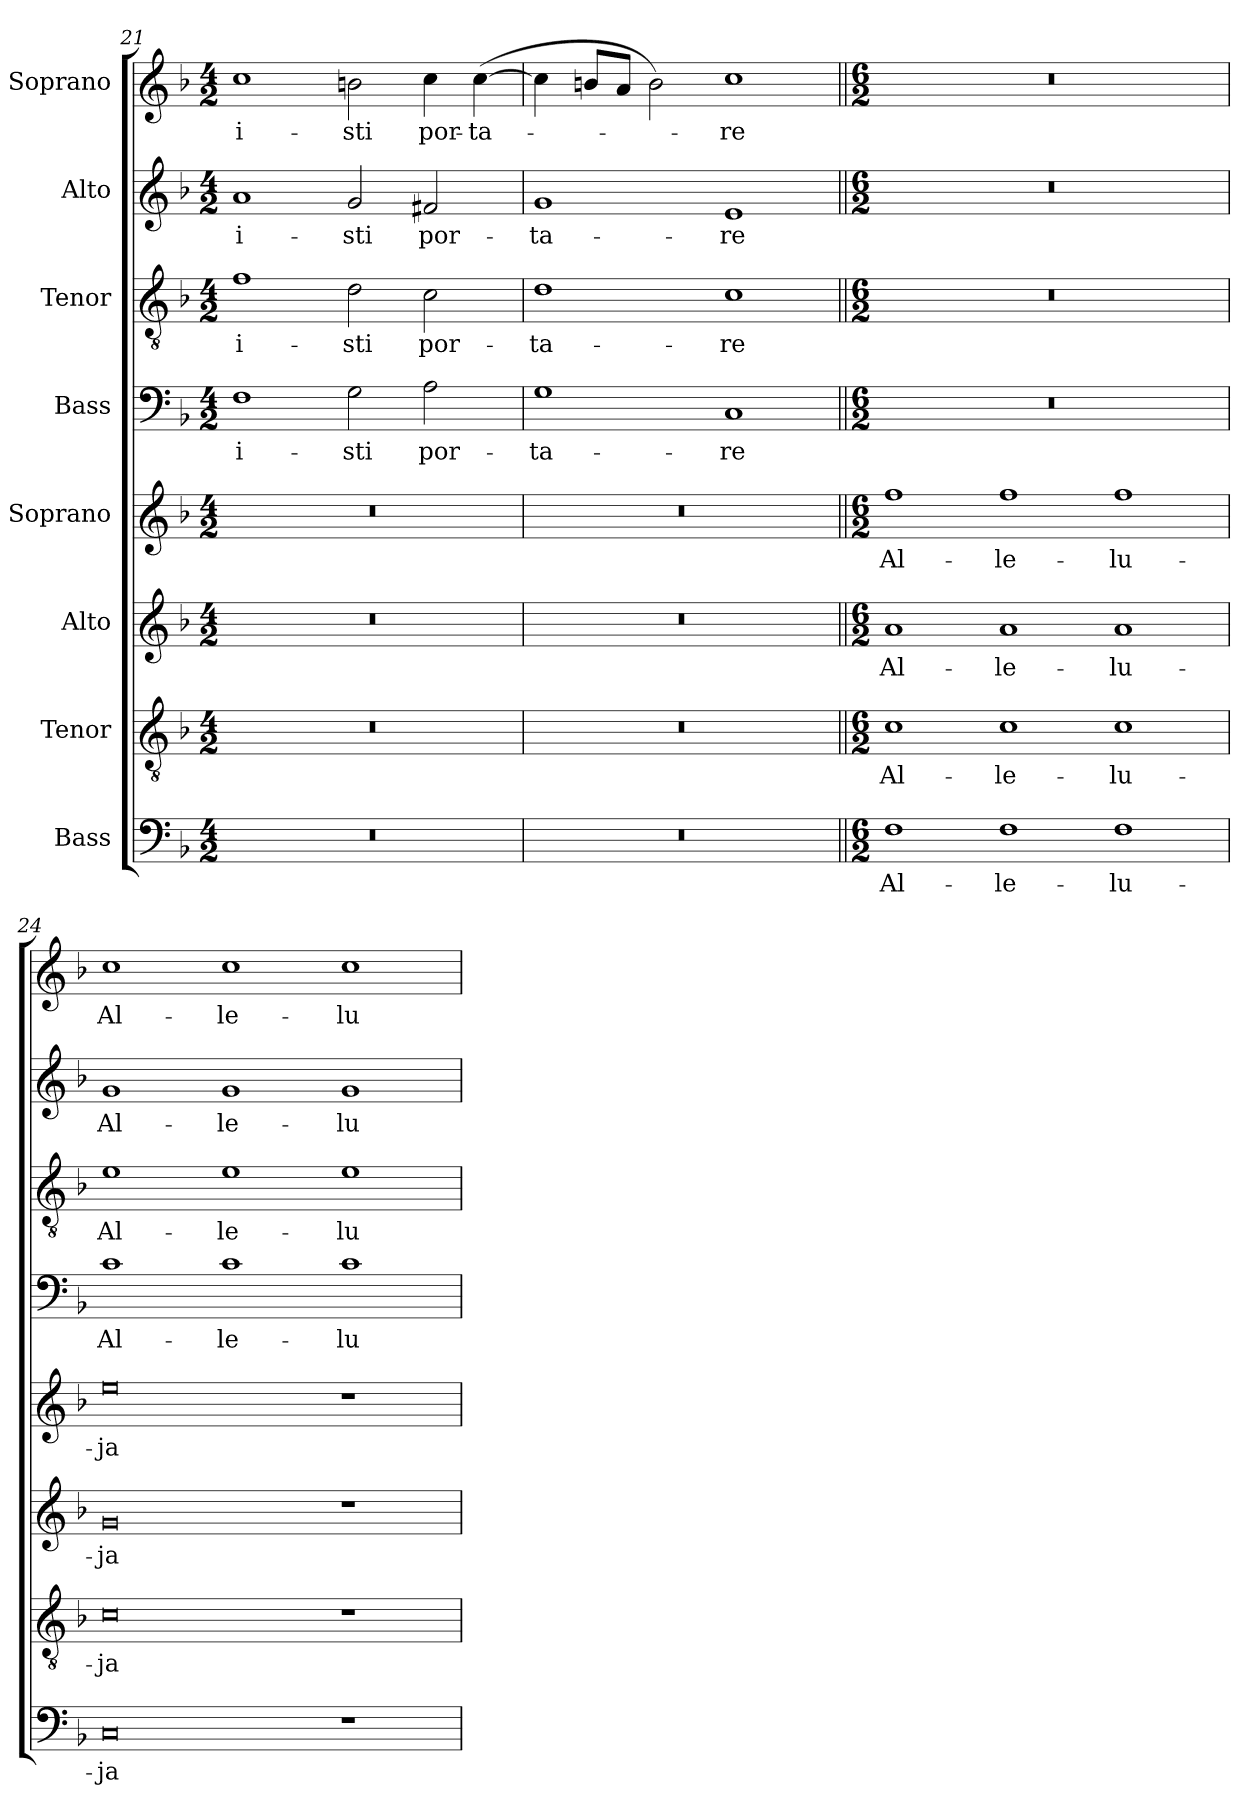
**kern	**text	**kern	**text	**kern	**text	**kern	**text	**kern	**text	**kern	**text	**kern	**text	**kern	**text
*part8	*part8	*part7	*part7	*part6	*part6	*part5	*part5	*part4	*part4	*part3	*part3	*part2	*part2	*part1	*part1
*staff8	*staff8	*staff7	*staff7	*staff6	*staff6	*staff5	*staff5	*staff4	*staff4	*staff3	*staff3	*staff2	*staff2	*staff1	*staff1
*I"Bass	*	*I"Tenor	*	*I"Alto	*	*I"Soprano	*	*I"Bass	*	*I"Tenor	*	*I"Alto	*	*I"Soprano	*
!!LO:PB:g=z
*clefF4	*	*clefGv2	*	*clefG2	*	*clefG2	*	*clefF4	*	*clefGv2	*	*clefG2	*	*clefG2	*
*k[b-]	*	*k[b-]	*	*k[b-]	*	*k[b-]	*	*k[b-]	*	*k[b-]	*	*k[b-]	*	*k[b-]	*
*F:	*	*F:	*	*F:	*	*F:	*	*F:	*	*F:	*	*F:	*	*F:	*
*M4/2	*	*M4/2	*	*M4/2	*	*M4/2	*	*M4/2	*	*M4/2	*	*M4/2	*	*M4/2	*
=21	=21	=21	=21	=21	=21	=21	=21	=21	=21	=21	=21	=21	=21	=21	=21
0r	.	0r	.	0r	.	0r	.	1F	-i-	1f	-i-	1a	-i-	1cc	-i-
.	.	.	.	.	.	.	.	2G\	-sti	2d\	-sti	2g/	-sti	2bn\	-sti
.	.	.	.	.	.	.	.	2A\	por-	2c\	por-	2f#X/	por-	4cc\	por-
.	.	.	.	.	.	.	.	.	.	.	.	.	.	([4cc\	-ta-
=22	=22	=22	=22	=22	=22	=22	=22	=22	=22	=22	=22	=22	=22	=22	=22
0r	.	0r	.	0r	.	0r	.	1G	-ta-	1d	-ta-	1g	-ta-	4cc\]	.
.	.	.	.	.	.	.	.	.	.	.	.	.	.	8bn/L	.
.	.	.	.	.	.	.	.	.	.	.	.	.	.	8a/J	.
.	.	.	.	.	.	.	.	.	.	.	.	.	.	2b\)	.
.	.	.	.	.	.	.	.	1C	-re	1c	-re	1e	-re	1cc	-re
=23||	=23||	=23||	=23||	=23||	=23||	=23||	=23||	=23||	=23||	=23||	=23||	=23||	=23||	=23||	=23||
*M6/2	*	*M6/2	*	*M6/2	*	*M6/2	*	*M6/2	*	*M6/2	*	*M6/2	*	*M6/2	*
1F	Al-	1c	Al-	1a	Al-	1ff	Al-	0.r	.	0.r	.	0.r	.	0.r	.
1F	-le-	1c	-le-	1a	-le-	1ff	-le-	.	.	.	.	.	.	.	.
1F	-lu-	1c	-lu-	1a	-lu-	1ff	-lu-	.	.	.	.	.	.	.	.
=24	=24	=24	=24	=24	=24	=24	=24	=24	=24	=24	=24	=24	=24	=24	=24
0C	-ja	0c	-ja	0g	-ja	0ee	-ja	1c	Al-	1e	Al-	1g	Al-	1cc	Al-
.	.	.	.	.	.	.	.	1c	-le-	1e	-le-	1g	-le-	1cc	-le-
1r	.	1r	.	1r	.	1r	.	1c	-lu-	1e	-lu-	1g	-lu-	1cc	-lu-
=	=	=	=	=	=	=	=	=	=	=	=	=	=	=	=
*-	*-	*-	*-	*-	*-	*-	*-	*-	*-	*-	*-	*-	*-	*-	*-
